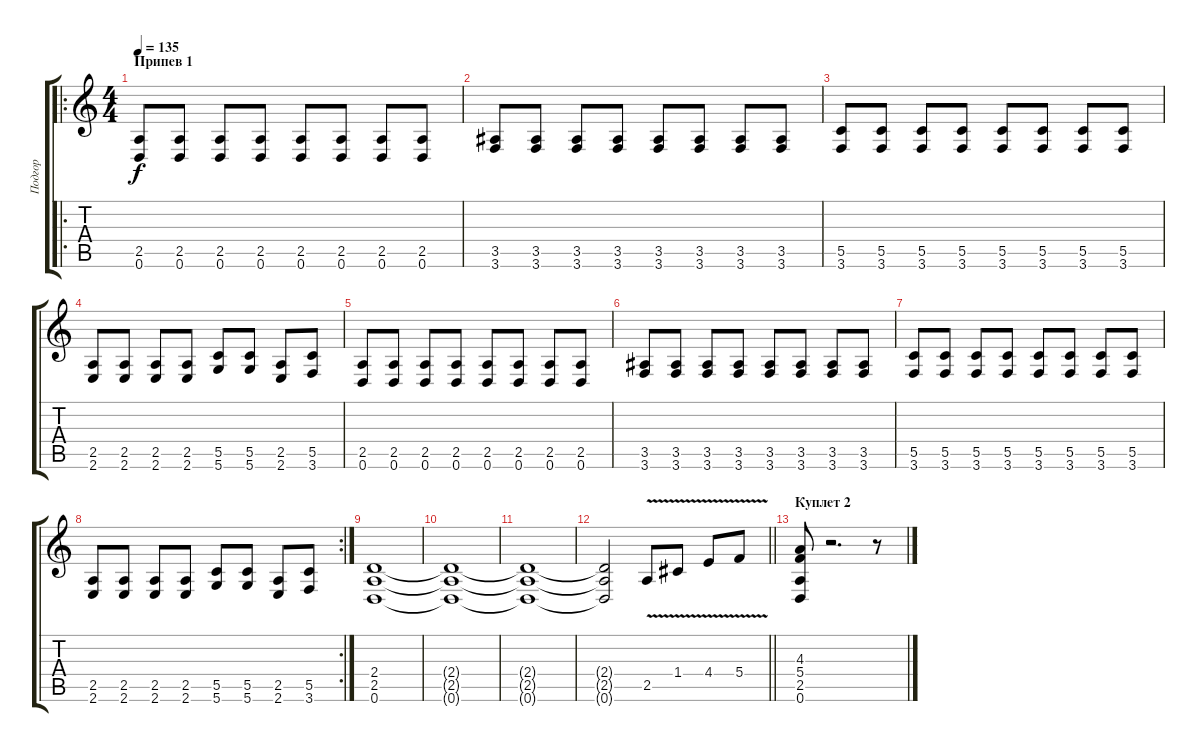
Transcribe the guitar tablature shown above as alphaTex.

\track ("Подгор" "Подгор") {instrument distortionguitar}
\staff {score tabs}
\tuning (D4 A3 F3 C3 G2 D2) {hide}
\ro
\ts (4 4)
\section ("" "Припев 1")
\tempo 135
\clef g2
\ks c
(2.5 0.6).8{dy f} (2.5 0.6).8 (2.5 0.6).8 (2.5 0.6).8 (2.5 0.6).8 (2.5 0.6).8 (2.5 0.6).8 (2.5 0.6).8 |
(3.5 3.6).8 (3.5 3.6).8 (3.5 3.6).8 (3.5 3.6).8 (3.5 3.6).8 (3.5 3.6).8 (3.5 3.6).8 (3.5 3.6).8 |
(5.5 3.6).8 (5.5 3.6).8 (5.5 3.6).8 (5.5 3.6).8 (5.5 3.6).8 (5.5 3.6).8 (5.5 3.6).8 (5.5 3.6).8 |
(2.5 2.6).8 (2.5 2.6).8 (2.5 2.6).8 (2.5 2.6).8 (5.5 5.6).8 (5.5 5.6).8 (2.5 2.6).8 (5.5 3.6).8 |
(2.5 0.6).8 (2.5 0.6).8 (2.5 0.6).8 (2.5 0.6).8 (2.5 0.6).8 (2.5 0.6).8 (2.5 0.6).8 (2.5 0.6).8 |
(3.5 3.6).8 (3.5 3.6).8 (3.5 3.6).8 (3.5 3.6).8 (3.5 3.6).8 (3.5 3.6).8 (3.5 3.6).8 (3.5 3.6).8 |
(5.5 3.6).8 (5.5 3.6).8 (5.5 3.6).8 (5.5 3.6).8 (5.5 3.6).8 (5.5 3.6).8 (5.5 3.6).8 (5.5 3.6).8 |
\rc 2
(2.5 2.6).8 (2.5 2.6).8 (2.5 2.6).8 (2.5 2.6).8 (5.5 5.6).8 (5.5 5.6).8 (2.5 2.6).8 (5.5 3.6).8 |
(2.4 2.5 0.6).1 |
(2.4{t} 2.5{t} 0.6{t}).1 |
(2.4{t} 2.5{t} 0.6{t}).1 |
\barLineRight lightlight
(2.4{t} 2.5{t} 0.6{t}).2 2.5{v}.8 1.4{v}.8 4.4{v}.8 5.4{v}.8 |
\section ("" "Куплет 2")
(4.3 5.4 2.5 0.6).8 r.2{d} r.8
